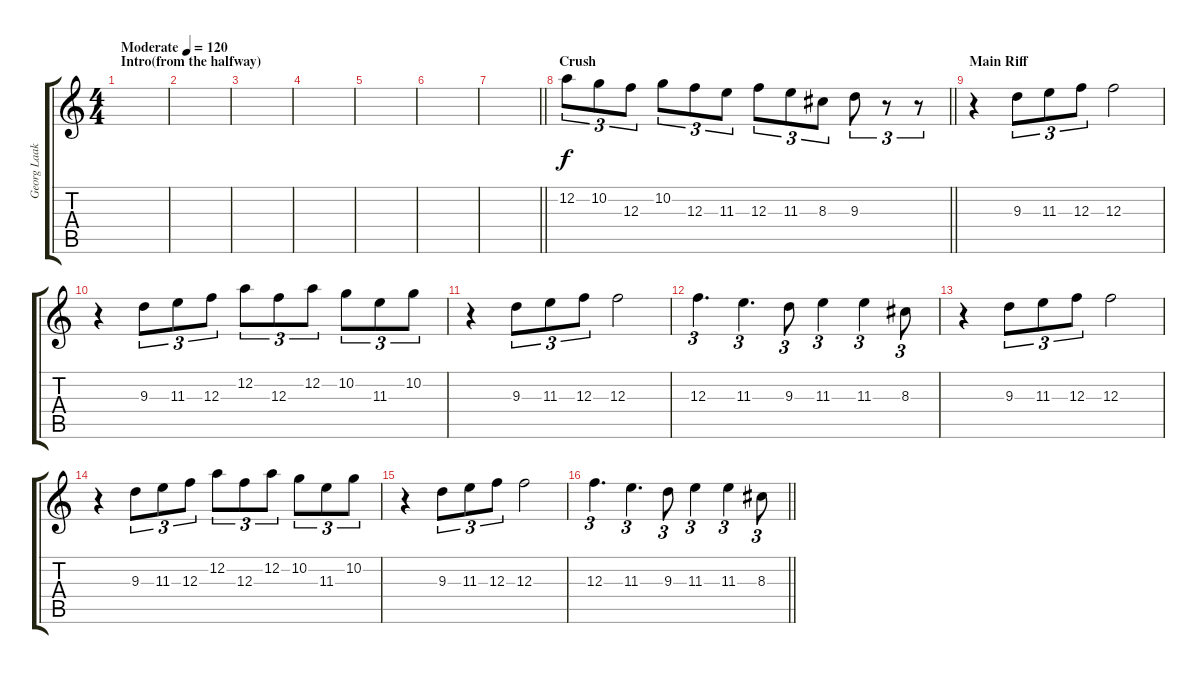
\track ("Georg Laakso" "Georg Laak") {instrument overdrivenguitar}
\staff {score tabs}
\tuning (D4 A3 F3 C3 G2 D2) {hide}
\ts (4 4)
\section ("" "Intro(from the halfway)")
\tempo (120 "Moderate")
\clef g2
\ks c
|
|
|
|
|
|
\barLineRight lightlight
|
\section ("" "Crush")
\barLineRight lightlight
12.2.8{tu (3 2)} 10.2.8{tu (3 2)} 12.3.8{tu (3 2)} 10.2.8{tu (3 2)} 12.3.8{tu (3 2)} 11.3.8{tu (3 2)} 12.3.8{tu (3 2)} 11.3.8{tu (3 2)} 8.3.8{tu (3 2)} 9.3.8{tu (3 2)} r.8{tu (3 2)} r.8{tu (3 2)} |
\section ("" "Main Riff")
r.4 9.3.8{tu (3 2)} 11.3.8{tu (3 2)} 12.3.8{tu (3 2)} 12.3.2 |
r.4 9.3.8{tu (3 2)} 11.3.8{tu (3 2)} 12.3.8{tu (3 2)} 12.2.8{tu (3 2)} 12.3.8{tu (3 2)} 12.2.8{tu (3 2)} 10.2.8{tu (3 2)} 11.3.8{tu (3 2)} 10.2.8{tu (3 2)} |
r.4 9.3.8{tu (3 2)} 11.3.8{tu (3 2)} 12.3.8{tu (3 2)} 12.3.2 |
12.3.4{d tu (3 2)} 11.3.4{d tu (3 2)} 9.3.8{tu (3 2)} 11.3.4{tu (3 2)} 11.3.4{tu (3 2)} 8.3.8{tu (3 2)} |
r.4 9.3.8{tu (3 2)} 11.3.8{tu (3 2)} 12.3.8{tu (3 2)} 12.3.2 |
r.4 9.3.8{tu (3 2)} 11.3.8{tu (3 2)} 12.3.8{tu (3 2)} 12.2.8{tu (3 2)} 12.3.8{tu (3 2)} 12.2.8{tu (3 2)} 10.2.8{tu (3 2)} 11.3.8{tu (3 2)} 10.2.8{tu (3 2)} |
r.4 9.3.8{tu (3 2)} 11.3.8{tu (3 2)} 12.3.8{tu (3 2)} 12.3.2 |
\barLineRight lightlight
12.3.4{d tu (3 2)} 11.3.4{d tu (3 2)} 9.3.8{tu (3 2)} 11.3.4{tu (3 2)} 11.3.4{tu (3 2)} 8.3.8{tu (3 2)}
